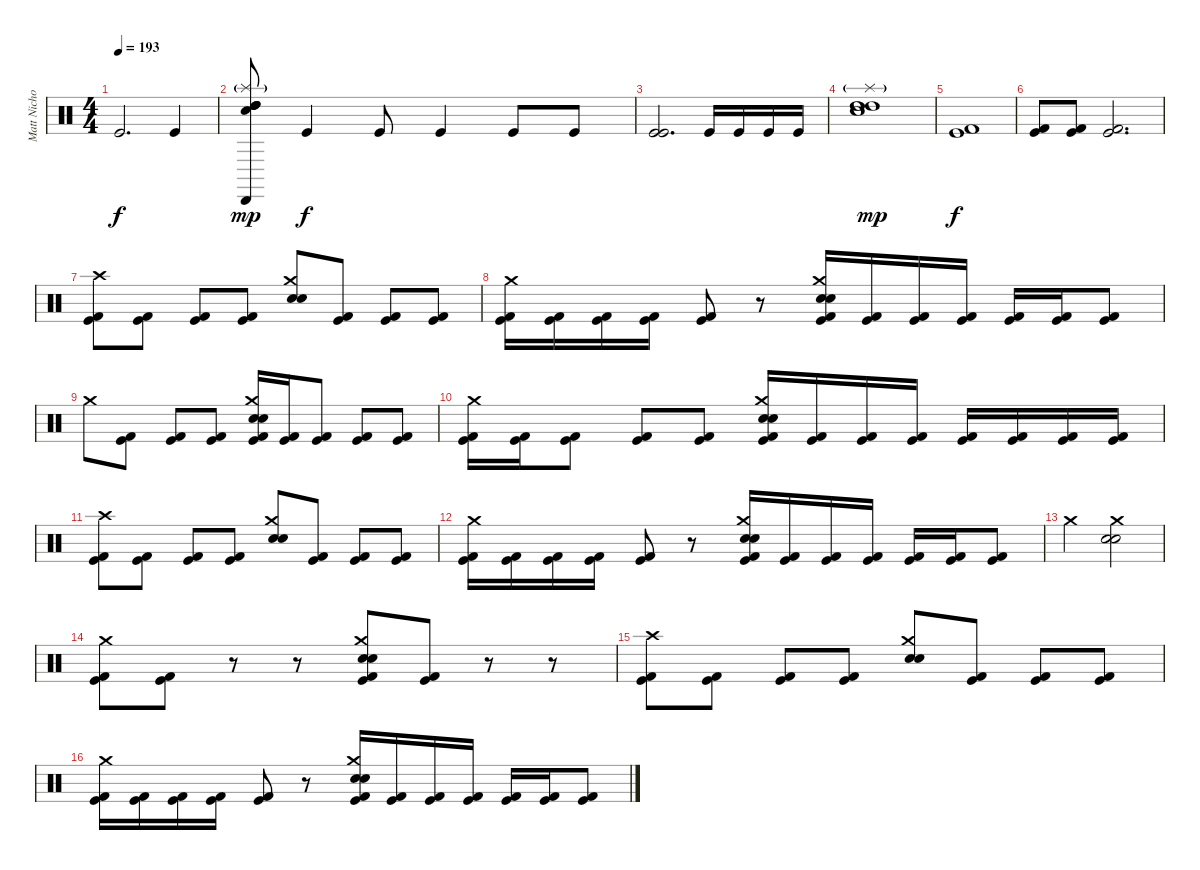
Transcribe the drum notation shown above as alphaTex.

\track ("Matt Nicholls" "Matt Nicho") {instrument percussion}
\staff {score}
\articulation defaults
\ts (4 4)
\tempo 193
\clef neutral
\ks c "Kick (hit)".2{d dy f} "Kick (hit)".4
|
("Electric Snare (hit)" "High Tom (hit)" "Splash (hit)"{g} "High Tom (hit)" "High Tom (hit)" "Cabasa (hit)").8{dy mp} "Kick (hit)".4{dy f} "Kick (hit)".8 "Kick (hit)".4 "Kick (hit)".8 "Kick (hit)".8 |
("Kick (hit)" "Kick (hit)").2{d} "Kick (hit)".16 "Kick (hit)".16 "Kick (hit)".16 "Kick (hit)".16 |
("Electric Snare (hit)" "High Tom (hit)" "Splash (hit)"{g} "High Tom (hit)" "High Tom (hit)").1{dy mp} |
("Kick (hit)" "Kick (hit) 2").1{dy f} |
("Kick (hit)" "Kick (hit) 2").8 ("Kick (hit)" "Kick (hit) 2").8 ("Kick (hit)" "Kick (hit) 2").2{d} |
("Crash high (hit)" "Kick (hit)" "Kick (hit) 2").8{volume 13} ("Kick (hit)" "Kick (hit) 2").8 ("Kick (hit)" "Kick (hit) 2").8 ("Kick (hit)" "Kick (hit) 2").8 ("Crash medium (hit)" "Electric Snare (hit)" "Snare (hit) 2").8 ("Kick (hit)" "Kick (hit) 2").8 ("Kick (hit)" "Kick (hit) 2").8 ("Kick (hit)" "Kick (hit) 2").8 |
("Crash medium (hit)" "Kick (hit)" "Kick (hit) 2").16 ("Kick (hit)" "Kick (hit) 2").16 ("Kick (hit)" "Kick (hit) 2").16 ("Kick (hit)" "Kick (hit) 2").16 ("Kick (hit)" "Kick (hit) 2").8 r.8 ("Crash medium (hit)" "Electric Snare (hit)" "Snare (hit) 2" "Kick (hit)" "Kick (hit) 2").16 ("Kick (hit)" "Kick (hit) 2").16 ("Kick (hit)" "Kick (hit) 2").16 ("Kick (hit)" "Kick (hit) 2").16 ("Kick (hit)" "Kick (hit) 2").16 ("Kick (hit)" "Kick (hit) 2").16 ("Kick (hit)" "Kick (hit) 2").8 |
"Crash medium (hit)".8 ("Kick (hit)" "Kick (hit) 2").8 ("Kick (hit)" "Kick (hit) 2").8 ("Kick (hit)" "Kick (hit) 2").8 ("Crash medium (hit)" "Electric Snare (hit)" "Snare (hit) 2" "Kick (hit)" "Kick (hit) 2").16 ("Kick (hit)" "Kick (hit) 2").16 ("Kick (hit)" "Kick (hit) 2").8 ("Kick (hit)" "Kick (hit) 2").8 ("Kick (hit)" "Kick (hit) 2").8 |
("Crash medium (hit)" "Kick (hit)" "Kick (hit) 2").16 ("Kick (hit)" "Kick (hit) 2").16 ("Kick (hit)" "Kick (hit) 2").8 ("Kick (hit)" "Kick (hit) 2").8 ("Kick (hit)" "Kick (hit) 2").8 ("Crash medium (hit)" "Electric Snare (hit)" "Snare (hit) 2" "Kick (hit)" "Kick (hit) 2").16 ("Kick (hit)" "Kick (hit) 2").16 ("Kick (hit)" "Kick (hit) 2").16 ("Kick (hit)" "Kick (hit) 2").16 ("Kick (hit)" "Kick (hit) 2").16 ("Kick (hit)" "Kick (hit) 2").16 ("Kick (hit)" "Kick (hit) 2").16 ("Kick (hit)" "Kick (hit) 2").16 |
("Crash high (hit)" "Kick (hit)" "Kick (hit) 2").8 ("Kick (hit)" "Kick (hit) 2").8 ("Kick (hit)" "Kick (hit) 2").8 ("Kick (hit)" "Kick (hit) 2").8 ("Crash medium (hit)" "Electric Snare (hit)" "Snare (hit) 2").8 ("Kick (hit)" "Kick (hit) 2").8 ("Kick (hit)" "Kick (hit) 2").8 ("Kick (hit)" "Kick (hit) 2").8 |
("Crash medium (hit)" "Kick (hit)" "Kick (hit) 2").16 ("Kick (hit)" "Kick (hit) 2").16 ("Kick (hit)" "Kick (hit) 2").16 ("Kick (hit)" "Kick (hit) 2").16 ("Kick (hit)" "Kick (hit) 2").8 r.8 ("Crash medium (hit)" "Electric Snare (hit)" "Snare (hit) 2" "Kick (hit)" "Kick (hit) 2").16 ("Kick (hit)" "Kick (hit) 2").16 ("Kick (hit)" "Kick (hit) 2").16 ("Kick (hit)" "Kick (hit) 2").16 ("Kick (hit)" "Kick (hit) 2").16 ("Kick (hit)" "Kick (hit) 2").16 ("Kick (hit)" "Kick (hit) 2").8 |
"Crash medium (hit)".2 ("Crash medium (hit)" "Electric Snare (hit)" "Snare (hit) 2").2 |
("Crash medium (hit)" "Kick (hit)" "Kick (hit) 2").8 ("Kick (hit)" "Kick (hit) 2").8 r.8 r.8 ("Crash medium (hit)" "Electric Snare (hit)" "Snare (hit) 2" "Kick (hit)" "Kick (hit) 2").8 ("Kick (hit)" "Kick (hit) 2").8 r.8{volume 0} r.8 |
("Crash high (hit)" "Kick (hit)" "Kick (hit) 2").8{volume 13} ("Kick (hit)" "Kick (hit) 2").8 ("Kick (hit)" "Kick (hit) 2").8 ("Kick (hit)" "Kick (hit) 2").8 ("Crash medium (hit)" "Electric Snare (hit)" "Snare (hit) 2").8 ("Kick (hit)" "Kick (hit) 2").8 ("Kick (hit)" "Kick (hit) 2").8 ("Kick (hit)" "Kick (hit) 2").8 |
("Crash medium (hit)" "Kick (hit)" "Kick (hit) 2").16 ("Kick (hit)" "Kick (hit) 2").16 ("Kick (hit)" "Kick (hit) 2").16 ("Kick (hit)" "Kick (hit) 2").16 ("Kick (hit)" "Kick (hit) 2").8 r.8 ("Crash medium (hit)" "Electric Snare (hit)" "Snare (hit) 2" "Kick (hit)" "Kick (hit) 2").16 ("Kick (hit)" "Kick (hit) 2").16 ("Kick (hit)" "Kick (hit) 2").16 ("Kick (hit)" "Kick (hit) 2").16 ("Kick (hit)" "Kick (hit) 2").16 ("Kick (hit)" "Kick (hit) 2").16 ("Kick (hit)" "Kick (hit) 2").8
